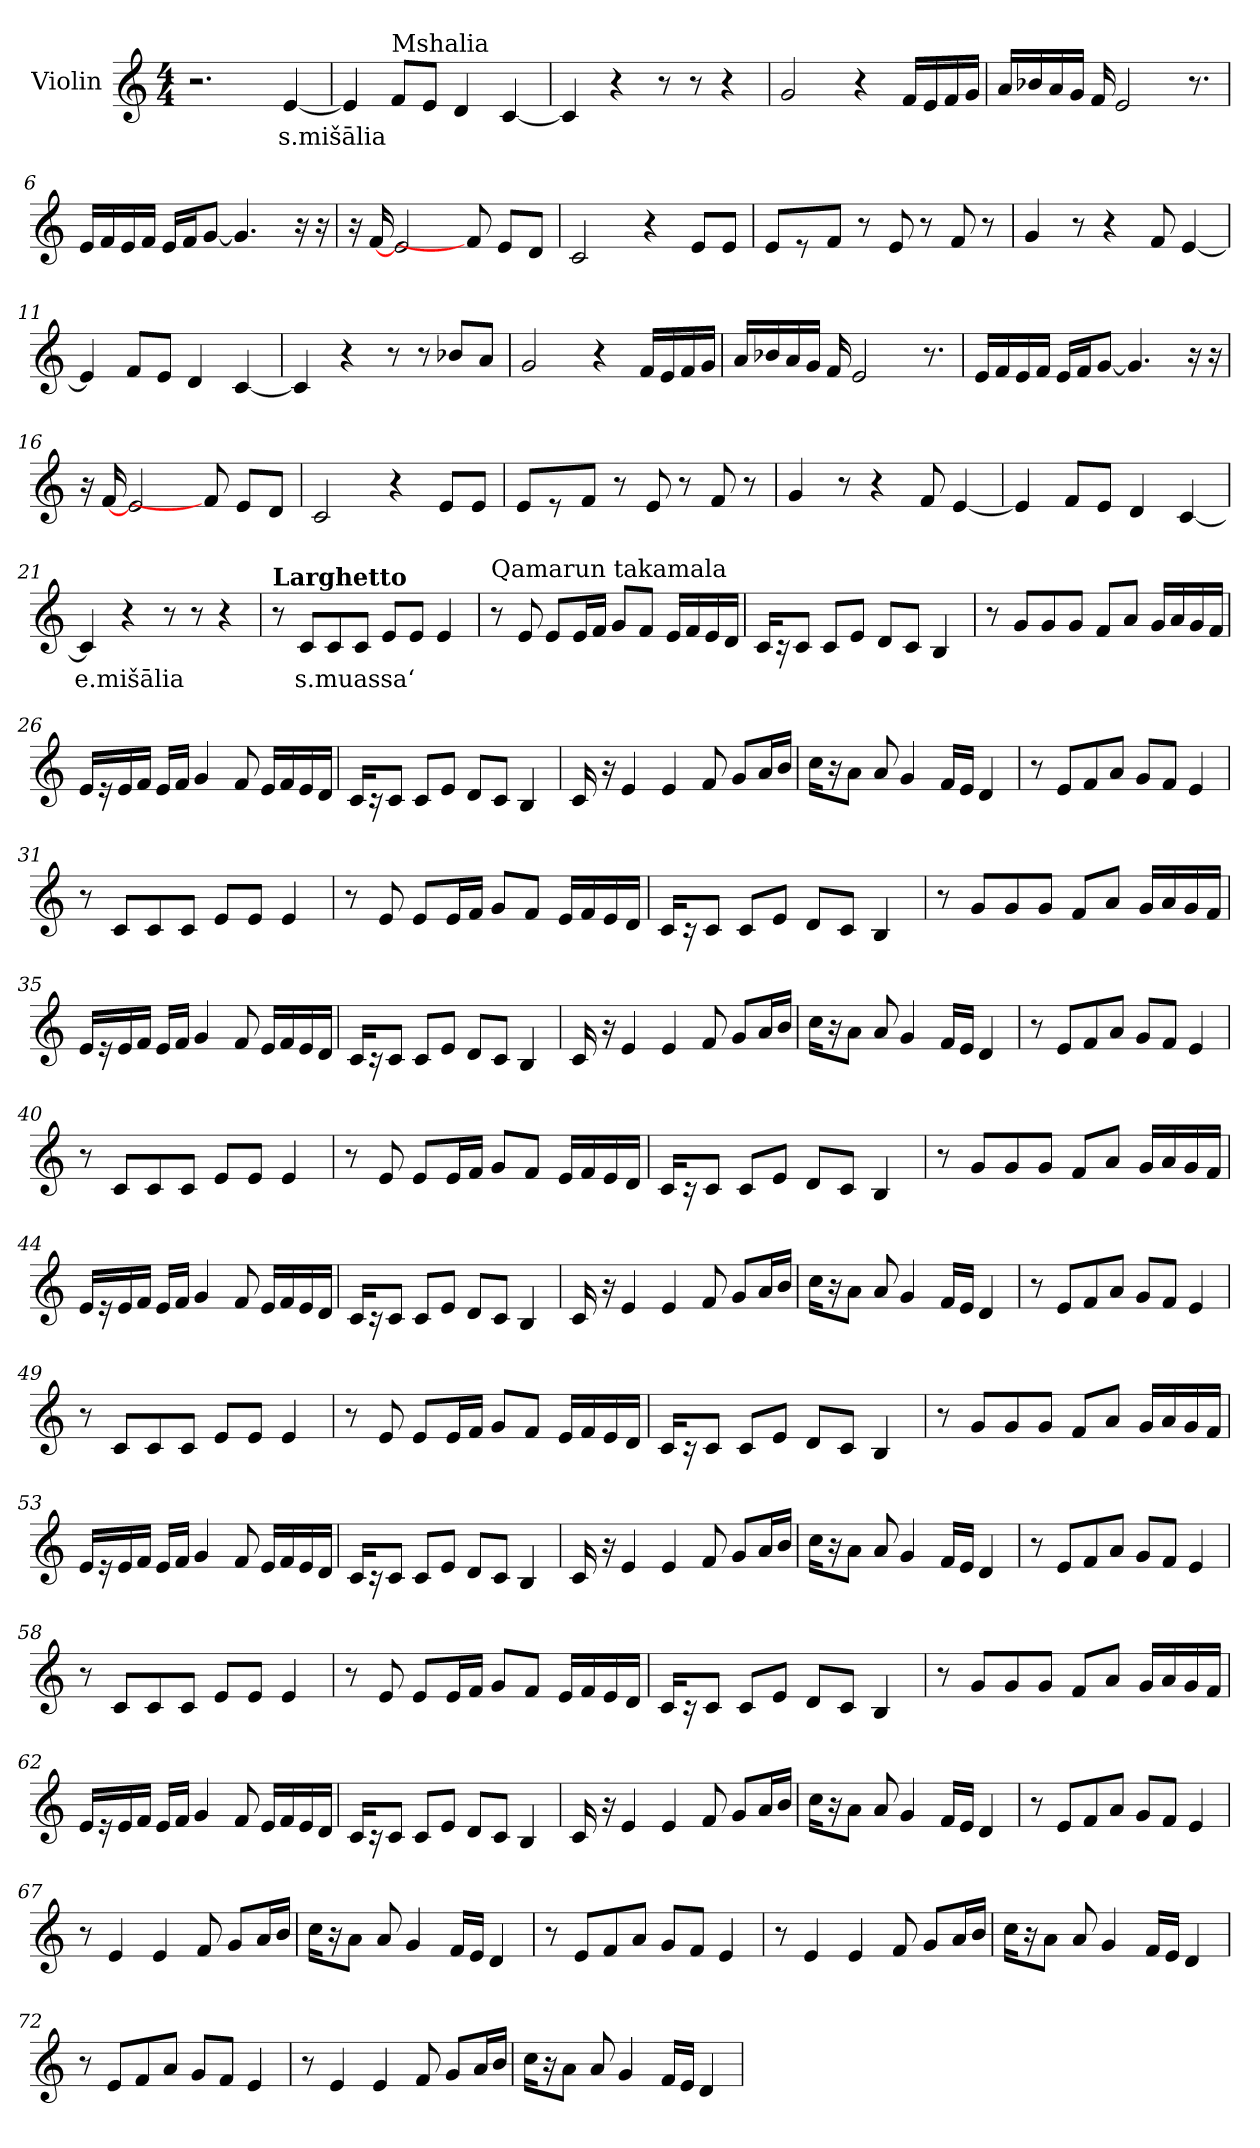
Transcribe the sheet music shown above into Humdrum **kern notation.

**kern	**text
*part1	*part1
*staff1	*staff1
*I"Violin	*
*clefG2	*
*k[]	*
*M4/4	*
*MM85	*
=1	=1
2.r	.
!	!LO:LY:b
[4e/	s.mišālia
=2	=2
4e/]	.
!LO:TX:a:t=Mshalia	!
8f/L	.
8e/J	.
4d/	.
[4c/	.
=3	=3
4c/]	.
4r	.
8r	.
8r	.
4r	.
=4	=4
2g/	.
4r	.
16f/LL	.
16e/	.
16f/	.
16g/JJ	.
!!LO:LB:g=z
=5	=5
16a/LL	.
16b-X/	.
16a/	.
16g/JJ	.
16f/	.
2e/	.
8.r	.
=6	=6
16e/LL	.
16f/	.
16e/	.
16f/JJ	.
16e/LL	.
16f/J	.
[8g/J	.
4.g/]	.
16r	.
16r	.
=7	=7
16r	.
[16f/	.
2e/	.
8f/]	.
8e/L	.
8d/J	.
=8	=8
2c/	.
4r	.
8e/L	.
8e/J	.
!!LO:LB:g=z
=9	=9
8e/L	.
8r	.
8f/J	.
8r	.
8e/	.
8r	.
8f/	.
8r	.
=10	=10
4g/	.
8r	.
4r	.
8f/	.
[4e/	.
=11	=11
4e/]	.
8f/L	.
8e/J	.
4d/	.
[4c/	.
=12	=12
4c/]	.
4r	.
8r	.
8r	.
8b-X/L	.
8a/J	.
=13	=13
2g/	.
4r	.
16f/LL	.
16e/	.
16f/	.
16g/JJ	.
!!LO:LB:g=z
=14	=14
16a/LL	.
16b-X/	.
16a/	.
16g/JJ	.
16f/	.
2e/	.
8.r	.
=15	=15
16e/LL	.
16f/	.
16e/	.
16f/JJ	.
16e/LL	.
16f/J	.
[8g/J	.
4.g/]	.
16r	.
16r	.
=16	=16
16r	.
[16f/	.
2e/	.
8f/]	.
8e/L	.
8d/J	.
=17	=17
2c/	.
4r	.
8e/L	.
8e/J	.
!!LO:LB:g=z
=18	=18
8e/L	.
8r	.
8f/J	.
8r	.
8e/	.
8r	.
8f/	.
8r	.
=19	=19
4g/	.
8r	.
4r	.
8f/	.
[4e/	.
=20	=20
4e/]	.
8f/L	.
8e/J	.
4d/	.
[4c/	.
=21	=21
!	!LO:LY:b
4c/]	e.mišālia
4r	.
8r	.
8r	.
4r	.
=22	=22
*MM50	*
!LO:TX:a:B:t=Larghetto	!
8r	.
!	!LO:LY:b
8c/L	s.muassa‘
8c/	.
8c/J	.
8e/L	.
8e/J	.
4e/	.
!!LO:LB:g=z
=23	=23
!LO:TX:a:t=Qamarun takamala	!
8r	.
8e/	.
8e/L	.
16e/L	.
16f/JJ	.
8g/L	.
8f/J	.
16e/LL	.
16f/	.
16e/	.
16d/JJ	.
=24	=24
16c/KL	.
16r	.
8c/J	.
8c/L	.
8e/J	.
8d/L	.
8c/J	.
4B/	.
!!LO:LB:g=z
=25	=25
8r	.
8g/L	.
8g/	.
8g/J	.
8f/L	.
8a/J	.
16g/LL	.
16a/	.
16g/	.
16f/JJ	.
=26	=26
16e/LL	.
16r	.
16e/	.
16f/JJ	.
16e/LL	.
16f/JJ	.
4g/	.
8f/	.
16e/LL	.
16f/	.
16e/	.
16d/JJ	.
=27	=27
16c/KL	.
16r	.
8c/J	.
8c/L	.
8e/J	.
8d/L	.
8c/J	.
4B/	.
=28	=28
16c/	.
16r	.
4e/	.
4e/	.
8f/	.
8g/L	.
16a/L	.
16b/JJ	.
!!LO:PB:g=z
=29	=29
16cc\KL	.
16r	.
8a\J	.
8a/	.
4g/	.
16f/LL	.
16e/JJ	.
4d/	.
=30	=30
8r	.
8e/L	.
8f/	.
8a/J	.
8g/L	.
8f/J	.
4e/	.
=31	=31
8r	.
8c/L	.
8c/	.
8c/J	.
8e/L	.
8e/J	.
4e/	.
=32	=32
8r	.
8e/	.
8e/L	.
16e/L	.
16f/JJ	.
8g/L	.
8f/J	.
16e/LL	.
16f/	.
16e/	.
16d/JJ	.
!!LO:PB:g=z
=33	=33
16c/KL	.
16r	.
8c/J	.
8c/L	.
8e/J	.
8d/L	.
8c/J	.
4B/	.
!!LO:LB:g=z
=34	=34
8r	.
8g/L	.
8g/	.
8g/J	.
8f/L	.
8a/J	.
16g/LL	.
16a/	.
16g/	.
16f/JJ	.
=35	=35
16e/LL	.
16r	.
16e/	.
16f/JJ	.
16e/LL	.
16f/JJ	.
4g/	.
8f/	.
16e/LL	.
16f/	.
16e/	.
16d/JJ	.
=36	=36
16c/KL	.
16r	.
8c/J	.
8c/L	.
8e/J	.
8d/L	.
8c/J	.
4B/	.
=37	=37
16c/	.
16r	.
4e/	.
4e/	.
8f/	.
8g/L	.
16a/L	.
16b/JJ	.
!!LO:LB:g=z
=38	=38
16cc\KL	.
16r	.
8a\J	.
8a/	.
4g/	.
16f/LL	.
16e/JJ	.
4d/	.
=39	=39
8r	.
8e/L	.
8f/	.
8a/J	.
8g/L	.
8f/J	.
4e/	.
=40	=40
8r	.
8c/L	.
8c/	.
8c/J	.
8e/L	.
8e/J	.
4e/	.
=41	=41
8r	.
8e/	.
8e/L	.
16e/L	.
16f/JJ	.
8g/L	.
8f/J	.
16e/LL	.
16f/	.
16e/	.
16d/JJ	.
!!LO:LB:g=z
=42	=42
16c/KL	.
16r	.
8c/J	.
8c/L	.
8e/J	.
8d/L	.
8c/J	.
4B/	.
!!LO:LB:g=z
=43	=43
8r	.
8g/L	.
8g/	.
8g/J	.
8f/L	.
8a/J	.
16g/LL	.
16a/	.
16g/	.
16f/JJ	.
=44	=44
16e/LL	.
16r	.
16e/	.
16f/JJ	.
16e/LL	.
16f/JJ	.
4g/	.
8f/	.
16e/LL	.
16f/	.
16e/	.
16d/JJ	.
=45	=45
16c/KL	.
16r	.
8c/J	.
8c/L	.
8e/J	.
8d/L	.
8c/J	.
4B/	.
=46	=46
16c/	.
16r	.
4e/	.
4e/	.
8f/	.
8g/L	.
16a/L	.
16b/JJ	.
!!LO:LB:g=z
=47	=47
16cc\KL	.
16r	.
8a\J	.
8a/	.
4g/	.
16f/LL	.
16e/JJ	.
4d/	.
=48	=48
8r	.
8e/L	.
8f/	.
8a/J	.
8g/L	.
8f/J	.
4e/	.
=49	=49
8r	.
8c/L	.
8c/	.
8c/J	.
8e/L	.
8e/J	.
4e/	.
=50	=50
8r	.
8e/	.
8e/L	.
16e/L	.
16f/JJ	.
8g/L	.
8f/J	.
16e/LL	.
16f/	.
16e/	.
16d/JJ	.
!!LO:LB:g=z
=51	=51
16c/KL	.
16r	.
8c/J	.
8c/L	.
8e/J	.
8d/L	.
8c/J	.
4B/	.
!!LO:LB:g=z
=52	=52
8r	.
8g/L	.
8g/	.
8g/J	.
8f/L	.
8a/J	.
16g/LL	.
16a/	.
16g/	.
16f/JJ	.
=53	=53
16e/LL	.
16r	.
16e/	.
16f/JJ	.
16e/LL	.
16f/JJ	.
4g/	.
8f/	.
16e/LL	.
16f/	.
16e/	.
16d/JJ	.
=54	=54
16c/KL	.
16r	.
8c/J	.
8c/L	.
8e/J	.
8d/L	.
8c/J	.
4B/	.
=55	=55
16c/	.
16r	.
4e/	.
4e/	.
8f/	.
8g/L	.
16a/L	.
16b/JJ	.
!!LO:PB:g=z
=56	=56
16cc\KL	.
16r	.
8a\J	.
8a/	.
4g/	.
16f/LL	.
16e/JJ	.
4d/	.
=57	=57
8r	.
8e/L	.
8f/	.
8a/J	.
8g/L	.
8f/J	.
4e/	.
=58	=58
8r	.
8c/L	.
8c/	.
8c/J	.
8e/L	.
8e/J	.
4e/	.
=59	=59
8r	.
8e/	.
8e/L	.
16e/L	.
16f/JJ	.
8g/L	.
8f/J	.
16e/LL	.
16f/	.
16e/	.
16d/JJ	.
!!LO:LB:g=z
=60	=60
16c/KL	.
16r	.
8c/J	.
8c/L	.
8e/J	.
8d/L	.
8c/J	.
4B/	.
!!LO:LB:g=z
=61	=61
8r	.
8g/L	.
8g/	.
8g/J	.
8f/L	.
8a/J	.
16g/LL	.
16a/	.
16g/	.
16f/JJ	.
=62	=62
16e/LL	.
16r	.
16e/	.
16f/JJ	.
16e/LL	.
16f/JJ	.
4g/	.
8f/	.
16e/LL	.
16f/	.
16e/	.
16d/JJ	.
=63	=63
16c/KL	.
16r	.
8c/J	.
8c/L	.
8e/J	.
8d/L	.
8c/J	.
4B/	.
=64	=64
16c/	.
16r	.
4e/	.
4e/	.
8f/	.
8g/L	.
16a/L	.
16b/JJ	.
!!LO:LB:g=z
=65	=65
16cc\KL	.
16r	.
8a\J	.
8a/	.
4g/	.
16f/LL	.
16e/JJ	.
4d/	.
=66	=66
8r	.
8e/L	.
8f/	.
8a/J	.
8g/L	.
8f/J	.
4e/	.
=67	=67
8r	.
4e/	.
4e/	.
8f/	.
8g/L	.
16a/L	.
16b/JJ	.
=68	=68
16cc\KL	.
16r	.
8a\J	.
8a/	.
4g/	.
16f/LL	.
16e/JJ	.
4d/	.
!!LO:LB:g=z
=69	=69
8r	.
8e/L	.
8f/	.
8a/J	.
8g/L	.
8f/J	.
4e/	.
=70	=70
8r	.
4e/	.
4e/	.
8f/	.
8g/L	.
16a/L	.
16b/JJ	.
=71	=71
16cc\KL	.
16r	.
8a\J	.
8a/	.
4g/	.
16f/LL	.
16e/JJ	.
4d/	.
=72	=72
8r	.
8e/L	.
8f/	.
8a/J	.
8g/L	.
8f/J	.
4e/	.
!!LO:LB:g=z
=73	=73
8r	.
4e/	.
4e/	.
8f/	.
8g/L	.
16a/L	.
16b/JJ	.
=74	=74
16cc\KL	.
16r	.
8a\J	.
8a/	.
4g/	.
16f/LL	.
16e/JJ	.
4d/	.
=	=
*-	*-
